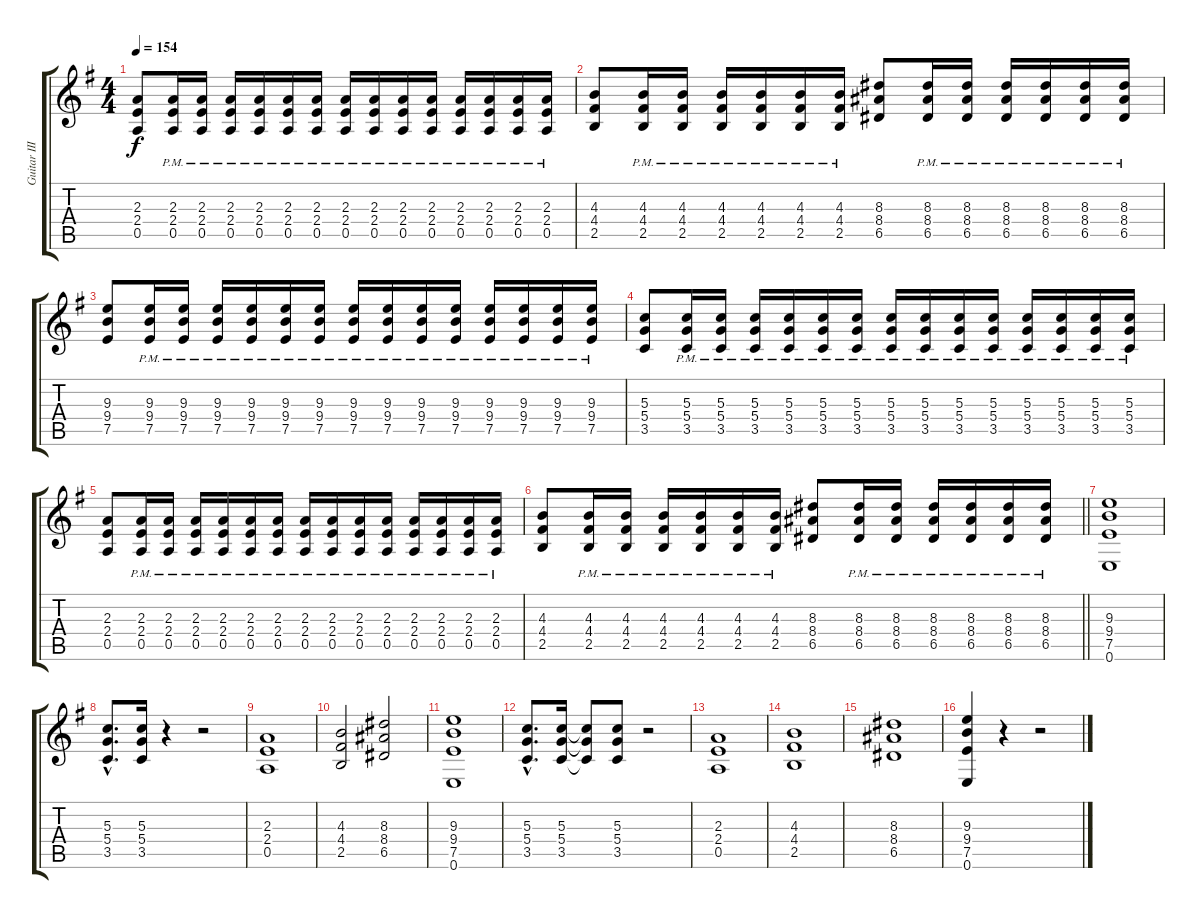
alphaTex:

\track ("Guitar III" "Guitar III") {instrument distortionguitar}
\staff {score tabs}
\tuning (E4 B3 G3 D3 A2 E2) {hide}
\ts (4 4)
\tempo 154
\clef g2
\ks g
(2.3 2.4 0.5).8{dy f} (2.3 2.4{pm} 0.5).16 (2.3 2.4{pm} 0.5).16 (2.3 2.4{pm} 0.5).16 (2.3 2.4{pm} 0.5).16 (2.3 2.4{pm} 0.5).16 (2.3 2.4{pm} 0.5).16 (2.3 2.4{pm} 0.5).16 (2.3 2.4{pm} 0.5).16 (2.3 2.4{pm} 0.5).16 (2.3 2.4{pm} 0.5).16 (2.3 2.4{pm} 0.5).16 (2.3 2.4{pm} 0.5).16 (2.3 2.4{pm} 0.5).16 (2.3 2.4{pm} 0.5).16 |
(4.3 4.4 2.5).8 (4.3 4.4{pm} 2.5).16 (4.3 4.4{pm} 2.5).16 (4.3 4.4{pm} 2.5).16 (4.3 4.4{pm} 2.5).16 (4.3 4.4{pm} 2.5).16 (4.3 4.4{pm} 2.5).16 (8.3 8.4 6.5).8 (8.3 8.4{pm} 6.5).16 (8.3 8.4{pm} 6.5).16 (8.3 8.4{pm} 6.5).16 (8.3 8.4{pm} 6.5).16 (8.3 8.4{pm} 6.5).16 (8.3 8.4{pm} 6.5).16 |
(9.3 9.4 7.5).8 (9.3 9.4{pm} 7.5).16 (9.3 9.4{pm} 7.5).16 (9.3 9.4{pm} 7.5).16 (9.3 9.4{pm} 7.5).16 (9.3 9.4{pm} 7.5).16 (9.3 9.4{pm} 7.5).16 (9.3 9.4{pm} 7.5).16 (9.3 9.4{pm} 7.5).16 (9.3 9.4{pm} 7.5).16 (9.3 9.4{pm} 7.5).16 (9.3 9.4{pm} 7.5).16 (9.3 9.4{pm} 7.5).16 (9.3 9.4{pm} 7.5).16 (9.3 9.4{pm} 7.5).16 |
(5.3 5.4 3.5).8 (5.3 5.4{pm} 3.5).16 (5.3 5.4{pm} 3.5).16 (5.3 5.4{pm} 3.5).16 (5.3 5.4{pm} 3.5).16 (5.3 5.4{pm} 3.5).16 (5.3 5.4{pm} 3.5).16 (5.3 5.4{pm} 3.5).16 (5.3 5.4{pm} 3.5).16 (5.3 5.4{pm} 3.5).16 (5.3 5.4{pm} 3.5).16 (5.3 5.4{pm} 3.5).16 (5.3 5.4{pm} 3.5).16 (5.3 5.4{pm} 3.5).16 (5.3 5.4{pm} 3.5).16 |
(2.3 2.4 0.5).8 (2.3 2.4{pm} 0.5).16 (2.3 2.4{pm} 0.5).16 (2.3 2.4{pm} 0.5).16 (2.3 2.4{pm} 0.5).16 (2.3 2.4{pm} 0.5).16 (2.3 2.4{pm} 0.5).16 (2.3 2.4{pm} 0.5).16 (2.3 2.4{pm} 0.5).16 (2.3 2.4{pm} 0.5).16 (2.3 2.4{pm} 0.5).16 (2.3 2.4{pm} 0.5).16 (2.3 2.4{pm} 0.5).16 (2.3 2.4{pm} 0.5).16 (2.3 2.4{pm} 0.5).16 |
\barLineRight lightlight
(4.3 4.4 2.5).8 (4.3 4.4{pm} 2.5).16 (4.3 4.4{pm} 2.5).16 (4.3 4.4{pm} 2.5).16 (4.3 4.4{pm} 2.5).16 (4.3 4.4{pm} 2.5).16 (4.3 4.4{pm} 2.5).16 (8.3 8.4 6.5).8 (8.3 8.4{pm} 6.5).16 (8.3 8.4{pm} 6.5).16 (8.3 8.4{pm} 6.5).16 (8.3 8.4{pm} 6.5).16 (8.3 8.4{pm} 6.5).16 (8.3 8.4{pm} 6.5).16 |
(9.3 9.4 7.5 0.6).1 |
(5.3{hac} 5.4{hac} 3.5{hac}).8{d} (5.3 5.4 3.5).16 r.4 r.2 |
(2.3 2.4 0.5).1 |
(4.3 4.4 2.5).2 (8.3 8.4 6.5).2 |
(9.3 9.4 7.5 0.6).1 |
(5.3{hac} 5.4{hac} 3.5{hac}).8{d} (5.3 5.4 3.5).16 (5.3{t} 5.4{t} 3.5{t}).8 (5.3 5.4 3.5).8 r.2 |
(2.3 2.4 0.5).1 |
(4.3 4.4 2.5).1 |
(8.3 8.4 6.5).1 |
(9.3 9.4 7.5 0.6).4 r.4 r.2
